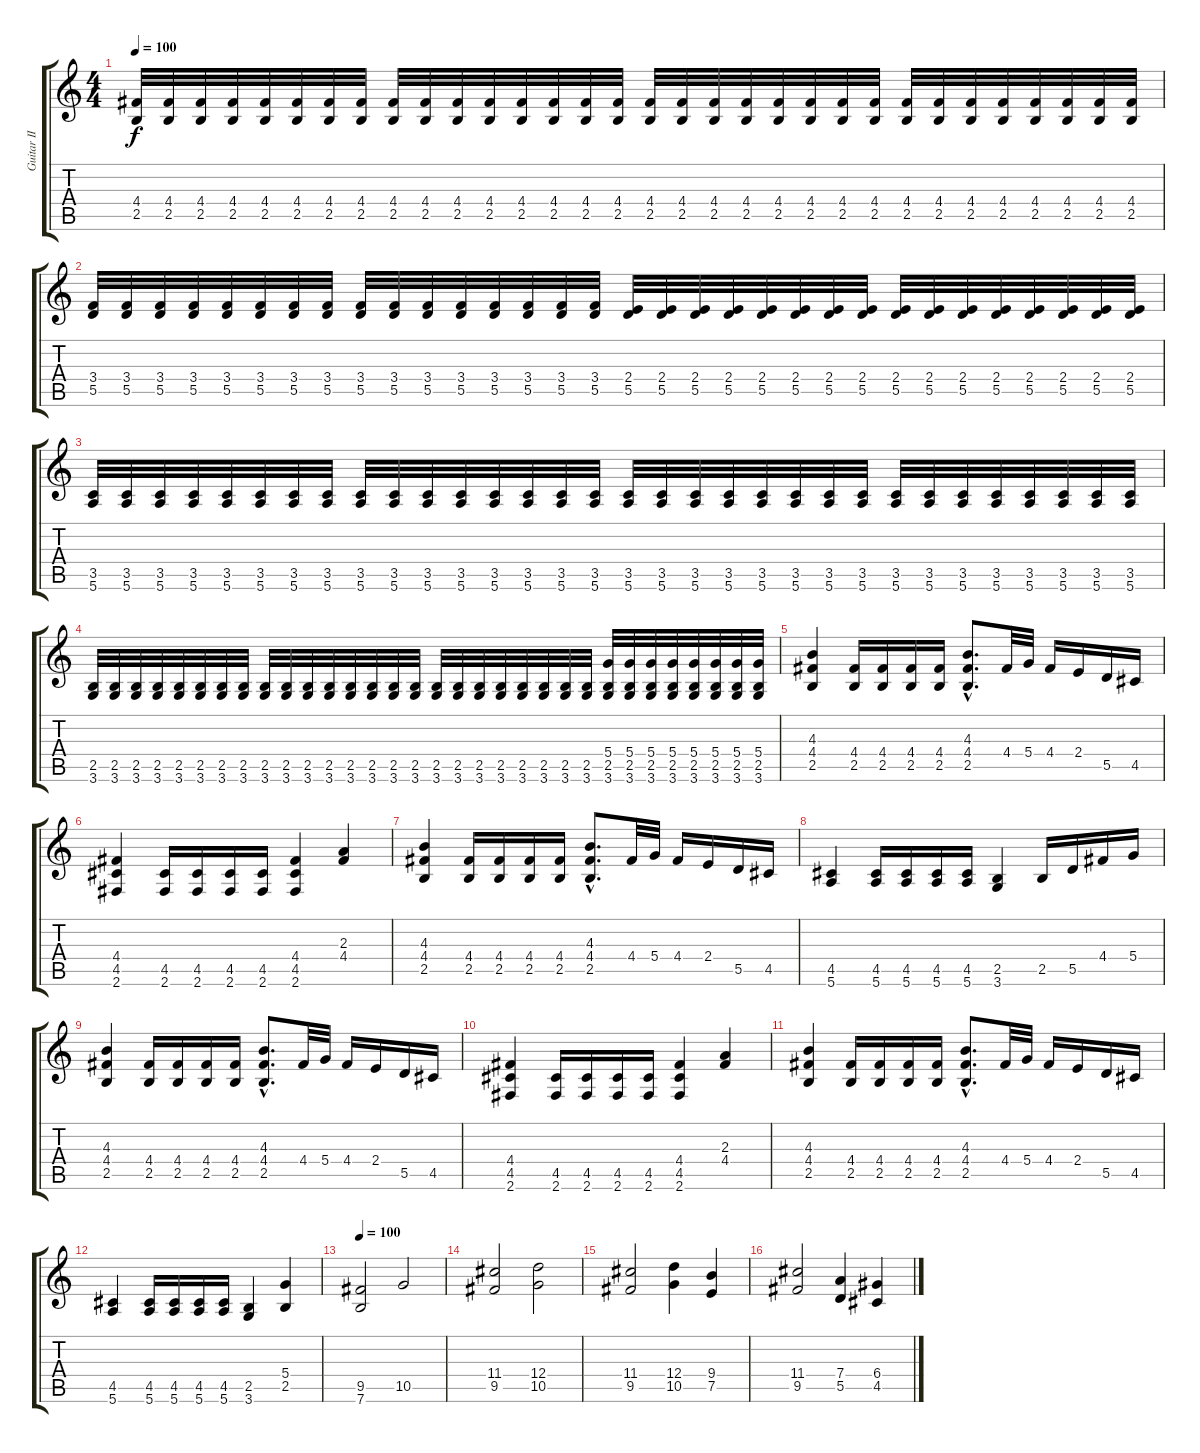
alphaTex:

\track ("Guitar II" "Guitar II") {instrument distortionguitar}
\staff {score tabs}
\tuning (E4 B3 G3 D3 A2 E2) {hide}
\ts (4 4)
\tempo 100
\clef g2
\ks c
(4.4 2.5).32{dy f} (4.4 2.5).32 (4.4 2.5).32 (4.4 2.5).32 (4.4 2.5).32 (4.4 2.5).32 (4.4 2.5).32 (4.4 2.5).32 (4.4 2.5).32 (4.4 2.5).32 (4.4 2.5).32 (4.4 2.5).32 (4.4 2.5).32 (4.4 2.5).32 (4.4 2.5).32 (4.4 2.5).32 (4.4 2.5).32 (4.4 2.5).32 (4.4 2.5).32 (4.4 2.5).32 (4.4 2.5).32 (4.4 2.5).32 (4.4 2.5).32 (4.4 2.5).32 (4.4 2.5).32 (4.4 2.5).32 (4.4 2.5).32 (4.4 2.5).32 (4.4 2.5).32 (4.4 2.5).32 (4.4 2.5).32 (4.4 2.5).32 |
(3.4 5.5).32 (3.4 5.5).32 (3.4 5.5).32 (3.4 5.5).32 (3.4 5.5).32 (3.4 5.5).32 (3.4 5.5).32 (3.4 5.5).32 (3.4 5.5).32 (3.4 5.5).32 (3.4 5.5).32 (3.4 5.5).32 (3.4 5.5).32 (3.4 5.5).32 (3.4 5.5).32 (3.4 5.5).32 (2.4 5.5).32 (2.4 5.5).32 (2.4 5.5).32 (2.4 5.5).32 (2.4 5.5).32 (2.4 5.5).32 (2.4 5.5).32 (2.4 5.5).32 (2.4 5.5).32 (2.4 5.5).32 (2.4 5.5).32 (2.4 5.5).32 (2.4 5.5).32 (2.4 5.5).32 (2.4 5.5).32 (2.4 5.5).32 |
(3.5 5.6).32 (3.5 5.6).32 (3.5 5.6).32 (3.5 5.6).32 (3.5 5.6).32 (3.5 5.6).32 (3.5 5.6).32 (3.5 5.6).32 (3.5 5.6).32 (3.5 5.6).32 (3.5 5.6).32 (3.5 5.6).32 (3.5 5.6).32 (3.5 5.6).32 (3.5 5.6).32 (3.5 5.6).32 (3.5 5.6).32 (3.5 5.6).32 (3.5 5.6).32 (3.5 5.6).32 (3.5 5.6).32 (3.5 5.6).32 (3.5 5.6).32 (3.5 5.6).32 (3.5 5.6).32 (3.5 5.6).32 (3.5 5.6).32 (3.5 5.6).32 (3.5 5.6).32 (3.5 5.6).32 (3.5 5.6).32 (3.5 5.6).32 |
(2.5 3.6).32 (2.5 3.6).32 (2.5 3.6).32 (2.5 3.6).32 (2.5 3.6).32 (2.5 3.6).32 (2.5 3.6).32 (2.5 3.6).32 (2.5 3.6).32 (2.5 3.6).32 (2.5 3.6).32 (2.5 3.6).32 (2.5 3.6).32 (2.5 3.6).32 (2.5 3.6).32 (2.5 3.6).32 (2.5 3.6).32 (2.5 3.6).32 (2.5 3.6).32 (2.5 3.6).32 (2.5 3.6).32 (2.5 3.6).32 (2.5 3.6).32 (2.5 3.6).32 (5.4 2.5 3.6).32 (5.4 2.5 3.6).32 (5.4 2.5 3.6).32 (5.4 2.5 3.6).32 (5.4 2.5 3.6).32 (5.4 2.5 3.6).32 (5.4 2.5 3.6).32 (5.4 2.5 3.6).32 |
(4.3 4.4 2.5).4 (4.4 2.5).16 (4.4 2.5).16 (4.4 2.5).16 (4.4 2.5).16 (4.3{hac} 4.4{hac} 2.5{hac}).8{d} 4.4.32 5.4.32 4.4.16 2.4.16 5.5.16 4.5.16 |
(4.4 4.5 2.6).4 (4.5 2.6).16 (4.5 2.6).16 (4.5 2.6).16 (4.5 2.6).16 (4.4 4.5 2.6).4 (2.3 4.4).4 |
(4.3 4.4 2.5).4 (4.4 2.5).16 (4.4 2.5).16 (4.4 2.5).16 (4.4 2.5).16 (4.3{hac} 4.4{hac} 2.5{hac}).8{d} 4.4.32 5.4.32 4.4.16 2.4.16 5.5.16 4.5.16 |
(4.5 5.6).4 (4.5 5.6).16 (4.5 5.6).16 (4.5 5.6).16 (4.5 5.6).16 (2.5 3.6).4 2.5.16 5.5.16 4.4.16 5.4.16 |
(4.3 4.4 2.5).4 (4.4 2.5).16 (4.4 2.5).16 (4.4 2.5).16 (4.4 2.5).16 (4.3{hac} 4.4{hac} 2.5{hac}).8{d} 4.4.32 5.4.32 4.4.16 2.4.16 5.5.16 4.5.16 |
(4.4 4.5 2.6).4 (4.5 2.6).16 (4.5 2.6).16 (4.5 2.6).16 (4.5 2.6).16 (4.4 4.5 2.6).4 (2.3 4.4).4 |
(4.3 4.4 2.5).4 (4.4 2.5).16 (4.4 2.5).16 (4.4 2.5).16 (4.4 2.5).16 (4.3{hac} 4.4{hac} 2.5{hac}).8{d} 4.4.32 5.4.32 4.4.16 2.4.16 5.5.16 4.5.16 |
(4.5 5.6).4 (4.5 5.6).16 (4.5 5.6).16 (4.5 5.6).16 (4.5 5.6).16 (2.5 3.6).4 (5.4 2.5).4 |
\tempo 100
(9.5 7.6).2 10.5.2 |
(11.4 9.5).2 (12.4 10.5).2 |
(11.4 9.5).2 (12.4 10.5).4 (9.4 7.5).4 |
(11.4 9.5).2 (7.4 5.5).4 (6.4 4.5).4
